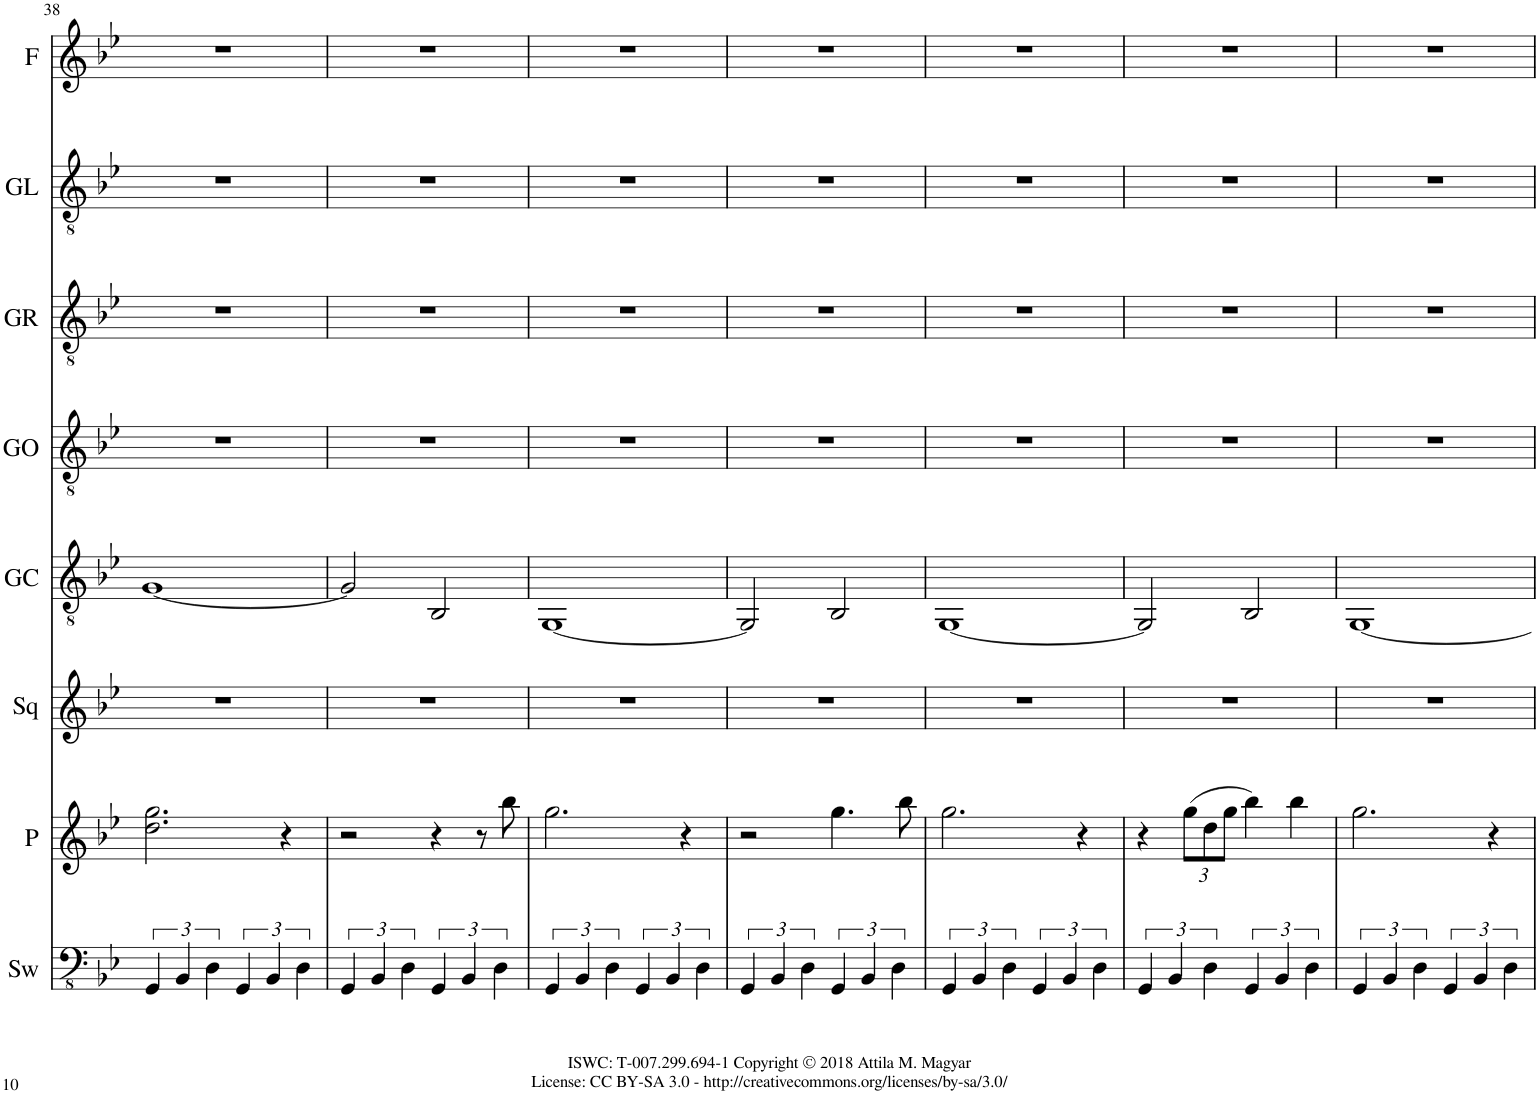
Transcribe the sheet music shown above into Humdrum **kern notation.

**kern	**kern	**kern	**kern	**kern	**kern	**kern	**kern
*part8	*part7	*part6	*part5	*part4	*part3	*part2	*part1
*staff8	*staff7	*staff6	*staff5	*staff4	*staff3	*staff2	*staff1
*I"Saw	*I"Piano	*I"Square	*I"Guitar Center	*I"Guitar Outro	*I"Guitar Right	*I"Guitar Left	*I"Flute
*I'Sw	*I'P	*I'Sq	*I'GC	*I'GO	*I'GR	*I'GL	*I'F
!!LO:PB:g=z
*clefFv4	*clefG2	*clefG2	*clefGv2	*clefGv2	*clefGv2	*clefGv2	*clefG2
*k[b-e-]	*k[b-e-]	*k[b-e-]	*k[b-e-]	*k[b-e-]	*k[b-e-]	*k[b-e-]	*k[b-e-]
*M4/4	*M4/4	*M4/4	*M4/4	*M4/4	*M4/4	*M4/4	*M4/4
=38	=38	=38	=38	=38	=38	=38	=38
6GGG/	2.dd\ 2.gg\	1r	[1G	1r	1r	1r	1r
6BBB-/	.	.	.	.	.	.	.
6DD\	.	.	.	.	.	.	.
6GGG/	.	.	.	.	.	.	.
6BBB-/	.	.	.	.	.	.	.
.	4r	.	.	.	.	.	.
6DD\	.	.	.	.	.	.	.
=39	=39	=39	=39	=39	=39	=39	=39
6GGG/	2r	1r	2G/]	1r	1r	1r	1r
6BBB-/	.	.	.	.	.	.	.
6DD\	.	.	.	.	.	.	.
6GGG/	4r	.	2BB-/	.	.	.	.
6BBB-/	.	.	.	.	.	.	.
.	8r	.	.	.	.	.	.
6DD\	.	.	.	.	.	.	.
.	8bb-\	.	.	.	.	.	.
=40	=40	=40	=40	=40	=40	=40	=40
6GGG/	2.gg\	1r	[1GG	1r	1r	1r	1r
6BBB-/	.	.	.	.	.	.	.
6DD\	.	.	.	.	.	.	.
6GGG/	.	.	.	.	.	.	.
6BBB-/	.	.	.	.	.	.	.
.	4r	.	.	.	.	.	.
6DD\	.	.	.	.	.	.	.
=41	=41	=41	=41	=41	=41	=41	=41
6GGG/	2r	1r	2GG/]	1r	1r	1r	1r
6BBB-/	.	.	.	.	.	.	.
6DD\	.	.	.	.	.	.	.
6GGG/	4.gg\	.	2BB-/	.	.	.	.
6BBB-/	.	.	.	.	.	.	.
6DD\	.	.	.	.	.	.	.
.	8bb-\	.	.	.	.	.	.
=42	=42	=42	=42	=42	=42	=42	=42
6GGG/	2.gg\	1r	[1GG	1r	1r	1r	1r
6BBB-/	.	.	.	.	.	.	.
6DD\	.	.	.	.	.	.	.
6GGG/	.	.	.	.	.	.	.
6BBB-/	.	.	.	.	.	.	.
.	4r	.	.	.	.	.	.
6DD\	.	.	.	.	.	.	.
=43	=43	=43	=43	=43	=43	=43	=43
6GGG/	4r	1r	2GG/]	1r	1r	1r	1r
6BBB-/	.	.	.	.	.	.	.
*	*Xbrackettup	*	*	*	*	*	*
.	(12gg\L	.	.	.	.	.	.
6DD\	12dd\	.	.	.	.	.	.
.	12gg\J	.	.	.	.	.	.
6GGG/	4bb-\)	.	2BB-/	.	.	.	.
6BBB-/	.	.	.	.	.	.	.
.	4bb-\	.	.	.	.	.	.
6DD\	.	.	.	.	.	.	.
=44	=44	=44	=44	=44	=44	=44	=44
6GGG/	2.gg\	1r	[1GG	1r	1r	1r	1r
6BBB-/	.	.	.	.	.	.	.
6DD\	.	.	.	.	.	.	.
6GGG/	.	.	.	.	.	.	.
6BBB-/	.	.	.	.	.	.	.
.	4r	.	.	.	.	.	.
6DD\	.	.	.	.	.	.	.
=	=	=	=	=	=	=	=
*-	*-	*-	*-	*-	*-	*-	*-
